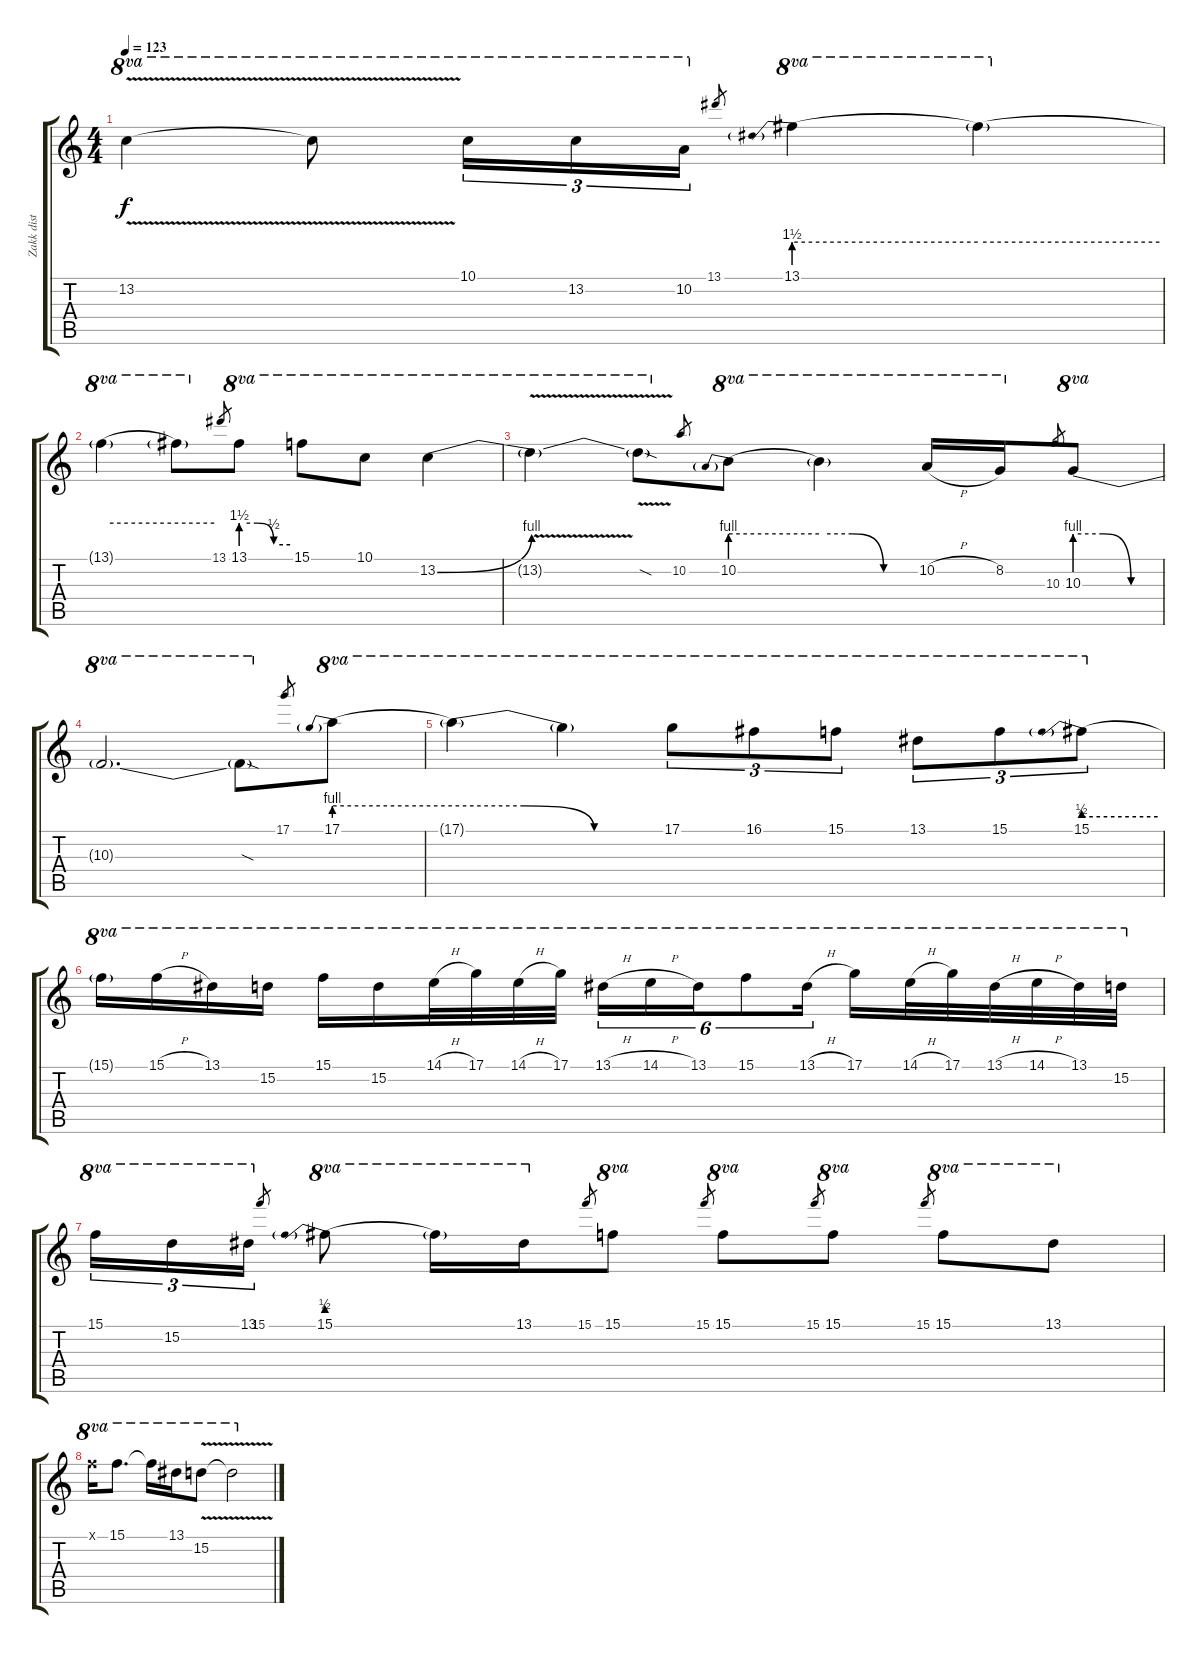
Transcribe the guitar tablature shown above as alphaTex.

\track ("Zakk dist electric" "Zakk dist ") {instrument distortionguitar}
\staff {score tabs}
\tuning (D4 B3 G3 D3 A2 D2) {hide}
\ts (4 4)
\tempo 123
\clef g2
\ks c
13.2{v}.4{ot 8va dy f} 13.2{t}.8{ot 8va} 10.1.16{tu (3 2) ot 8va} 13.2.16{tu (3 2) ot 8va} 10.2.16{tu (3 2) ot 8va} 13.1.8{gr} 13.1{be (prebend 0 6 60 6)}.4{ot 8va} 13.1{be (hold 0 6 60 6) t}.4{ot 8va} |
13.1{be (hold 0 6 60 6) t}.4{ot 8va} 13.1{t}.8{ot 8va} 13.1.8{gr} 13.1{be (custom 0 6 20 6 40 2 60 2)}.8{ot 8va} 15.1.8{ot 8va} 10.1.8{ot 8va} 13.2{be (bend 0 0 60 4)}.4{ot 8va} |
13.2{v t}.4{ot 8va} 13.2{sod t}.8{ot 8va} 10.2.8{gr} 10.2{be (prebend 0 4 60 4)}.8{ot 8va} 10.2{be (custom 0 4 20 4 40 0 60 0) t}.4{ot 8va} 10.2{h}.16{ot 8va} 8.2.16{ot 8va} 10.3.8{gr} 10.3{be (custom 0 4 20 4 40 0 60 0)}.8{ot 8va} |
10.3{t}.2{d ot 8va} 10.3{sod t}.8{ot 8va} 17.1.8{gr} 17.1{be (prebend 0 4 60 4)}.8{ot 8va} |
17.1{be (custom 0 4 20 4 40 0 60 0) t}.4{ot 8va} 17.1{t}.4{ot 8va} 17.1.8{tu (3 2) ot 8va} 16.1.8{tu (3 2) ot 8va} 15.1.8{tu (3 2) ot 8va} 13.1.8{tu (3 2) ot 8va} 15.1.8{tu (3 2) ot 8va} 15.1{be (prebend 0 2 60 2)}.8{tu (3 2) ot 8va} |
15.1{be (hold 40 0 60 0) t}.16{ot 8va} 15.1{h}.16{ot 8va} 13.1.16{ot 8va} 15.2.16{ot 8va} 15.1.16{ot 8va} 15.2.16{ot 8va} 14.1{h}.32{ot 8va} 17.1.32{ot 8va} 14.1{h}.32{ot 8va} 17.1.32{ot 8va} 13.1{h}.16{tu (6 4) ot 8va} 14.1{h}.16{tu (6 4) ot 8va} 13.1.16{tu (6 4) ot 8va} 15.1.8{tu (6 4) ot 8va} 13.1{h}.16{tu (6 4) ot 8va} 17.1.16{ot 8va} 14.1{h}.32{ot 8va} 17.1.32{ot 8va} 13.1{h}.32{ot 8va} 14.1{h}.32{ot 8va} 13.1.32{ot 8va} 15.2.32{ot 8va} |
15.1.16{tu (3 2) ot 8va} 15.2.16{tu (3 2) ot 8va} 13.1.16{tu (3 2) ot 8va} 15.1.8{gr} 15.1{be (prebend 0 2 60 2)}.8{ot 8va} 15.1{t}.16{ot 8va} 13.1.16{ot 8va} 15.1.8{gr} 15.1.8{ot 8va} 15.1.8{gr} 15.1.8{ot 8va} 15.1.8{gr} 15.1.8{ot 8va} 15.1.8{gr} 15.1.8{ot 8va} 13.1.8{ot 8va} |
15.1{x}.16{ot 8va} 15.1.8{d ot 8va} 15.1{t}.16{ot 8va} 13.1.16{ot 8va} 15.2{v}.8{ot 8va} 15.2{t}.2{ot 8va}
